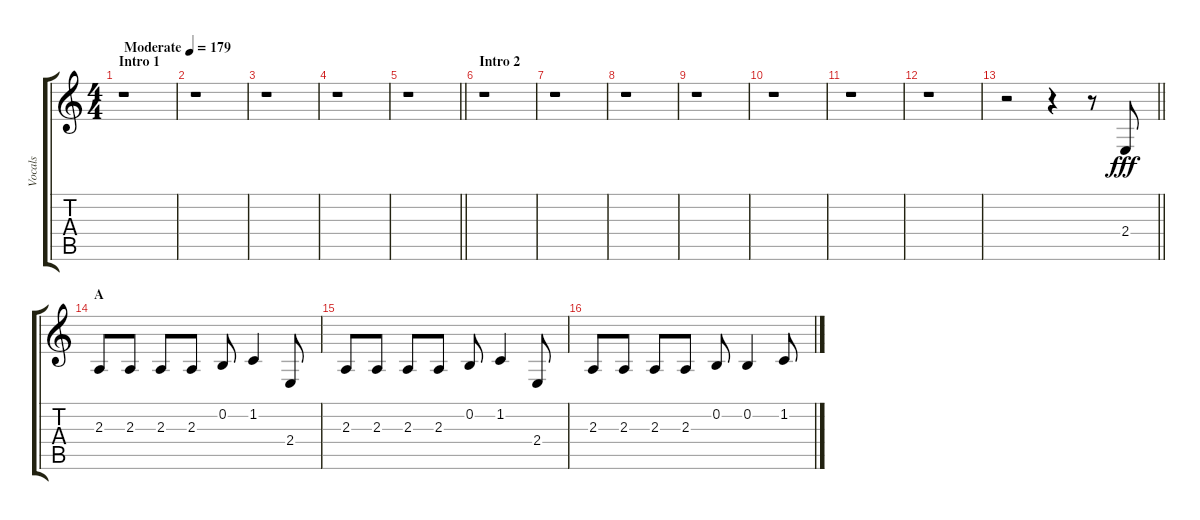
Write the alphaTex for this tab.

\track ("Vocals" "Vocals") {instrument voiceoohs}
\staff {score tabs}
\tuning (E4 B3 G3 D3 A2 E2) {hide}
\ts (4 4)
\section ("" "Intro 1")
\tempo (179 "Moderate")
\clef g2
\ks c
r.1{dy fff instrument voiceoohs} |
r.1 |
r.1 |
r.1 |
\barLineRight lightlight
r.1 |
\section ("" "Intro 2")
r.1 |
r.1 |
r.1 |
r.1 |
r.1 |
r.1 |
r.1 |
\barLineRight lightlight
r.2 r.4 r.8 2.4.8 |
\section ("" "A")
2.3.8 2.3.8 2.3.8 2.3.8 0.2.8 1.2.4 2.4.8 |
2.3.8 2.3.8 2.3.8 2.3.8 0.2.8 1.2.4 2.4.8 |
2.3.8 2.3.8 2.3.8 2.3.8 0.2.8 0.2.4 1.2.8
